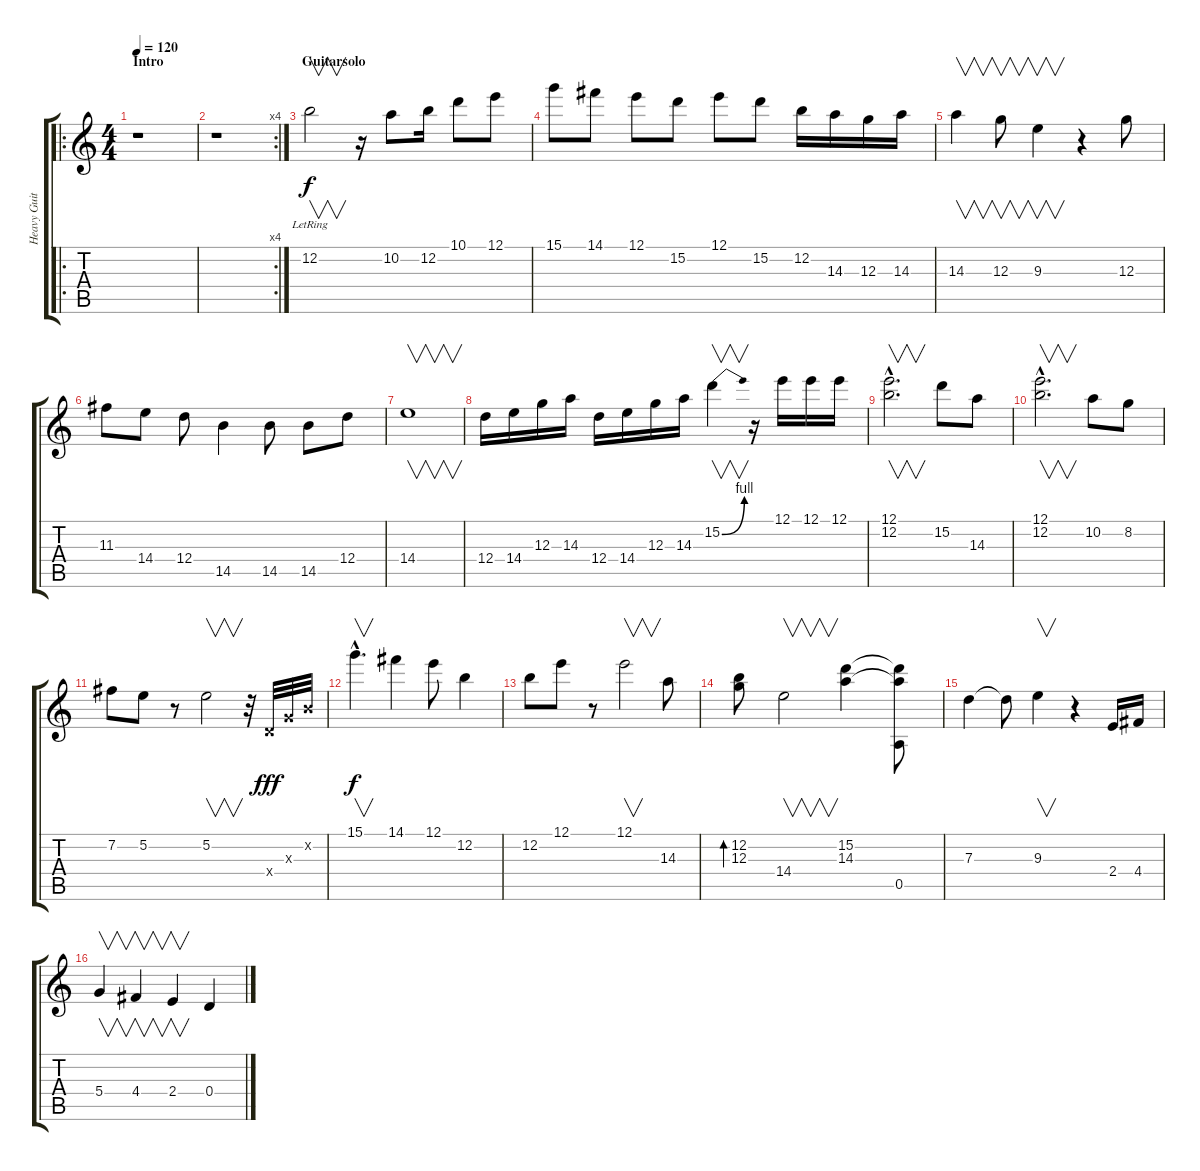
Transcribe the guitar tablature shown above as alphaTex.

\track ("Heavy Guitar 2" "Heavy Guit") {instrument distortionguitar}
\staff {score tabs}
\tuning (E4 B3 G3 D3 A2 E2) {hide}
\ro
\ts (4 4)
\section ("" "Intro")
\tempo 120
\clef g2
\ks c
r.1{dy f instrument distortionguitar} |
\rc 4
r.1 |
\section ("" "Guitarsolo")
12.2{lr}.2{v} r.16 10.2.8 12.2.16 10.1.8 12.1.8 |
15.1.8 14.1.8 12.1.8 15.2.8 12.1.8 15.2.8 12.2.16 14.3.16 12.3.16 14.3.16 |
14.3.4{v} 12.3.8{v} 9.3.4{v} r.4 12.3.8 |
11.3.8 14.4.8 12.4.8 14.5.4 14.5.8 14.5.8 12.4.8 |
14.4.1{v} |
12.4.16 14.4.16 12.3.16 14.3.16 12.4.16 14.4.16 12.3.16 14.3.16 15.2{be (bend 0 0 60 4)}.4{v} r.16 12.1.16 12.1.16 12.1.16 |
(12.1{hac} 12.2{hac}).2{v d} 15.2.8 14.3.8 |
(12.1{hac} 12.2{hac}).2{v d} 10.2.8 8.2.8 |
7.2.8 5.2.8 r.8 5.2.2{v} r.32 0.4{x}.32{dy fff} 0.3{x}.32 0.2{x}.32 |
15.1{hac}.4{v d dy f} 14.1.4 12.1.8 12.2.4 |
12.2.8 12.1.8 r.8 12.1.2{v} 14.3.8 |
(12.2 12.3).8{bd 240} 14.4.2{v} (15.2 14.3).4 (15.2{t} 14.3{t} 0.5).8 |
7.3.4 7.3{t}.8 9.3.4{v} r.4 2.4.16 4.4.16 |
5.4.4{v} 4.4.4{v} 2.4.4{v} 0.4.4
